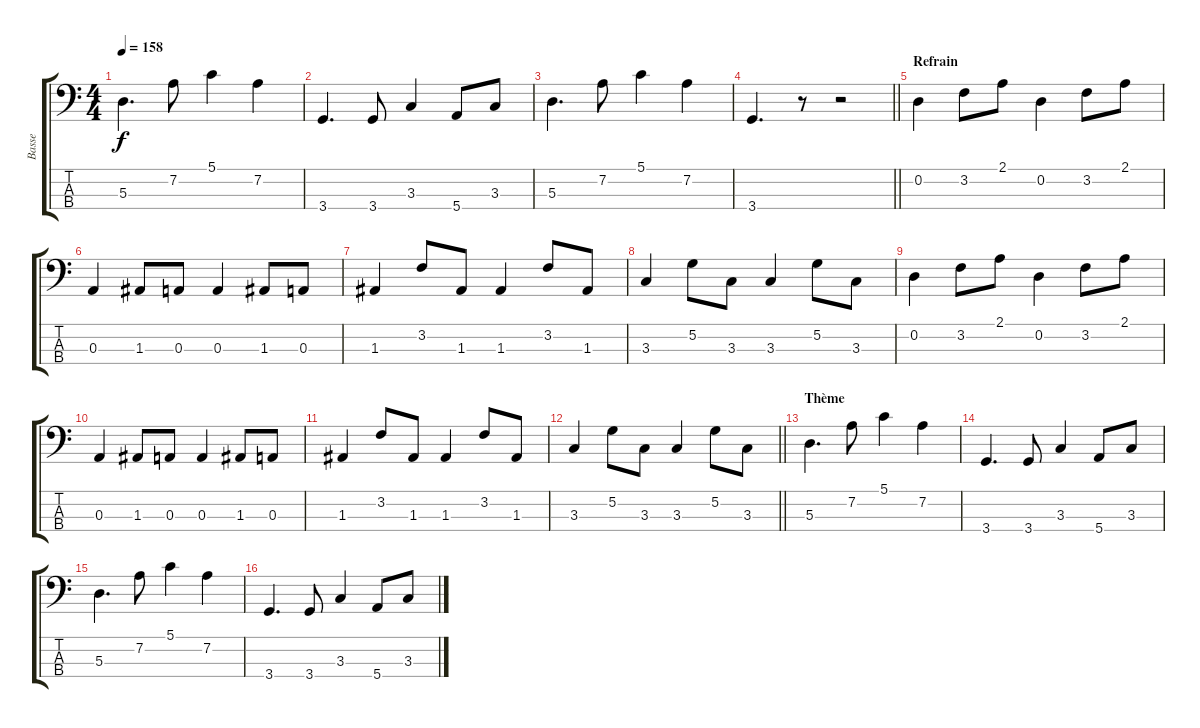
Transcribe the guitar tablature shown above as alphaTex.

\track ("Basse" "Basse") {instrument electricbasspick}
\staff {score tabs}
\tuning (G2 D2 A1 E1) {hide}
\ts (4 4)
\tempo 158
\clef f4
\ks c
5.3.4{d dy f} 7.2.8 5.1.4 7.2.4 |
3.4.4{d} 3.4.8 3.3.4 5.4.8 3.3.8 |
5.3.4{d} 7.2.8 5.1.4 7.2.4 |
\barLineRight lightlight
3.4.4{d} r.8 r.2 |
\section ("" "Refrain")
0.2.4 3.2.8 2.1.8 0.2.4 3.2.8 2.1.8 |
0.3.4 1.3.8 0.3.8 0.3.4 1.3.8 0.3.8 |
1.3.4 3.2.8 1.3.8 1.3.4 3.2.8 1.3.8 |
3.3.4 5.2.8 3.3.8 3.3.4 5.2.8 3.3.8 |
0.2.4 3.2.8 2.1.8 0.2.4 3.2.8 2.1.8 |
0.3.4 1.3.8 0.3.8 0.3.4 1.3.8 0.3.8 |
1.3.4 3.2.8 1.3.8 1.3.4 3.2.8 1.3.8 |
\barLineRight lightlight
3.3.4 5.2.8 3.3.8 3.3.4 5.2.8 3.3.8 |
\section ("" "Thème")
5.3.4{d} 7.2.8 5.1.4 7.2.4 |
3.4.4{d} 3.4.8 3.3.4 5.4.8 3.3.8 |
5.3.4{d} 7.2.8 5.1.4 7.2.4 |
3.4.4{d} 3.4.8 3.3.4 5.4.8 3.3.8
